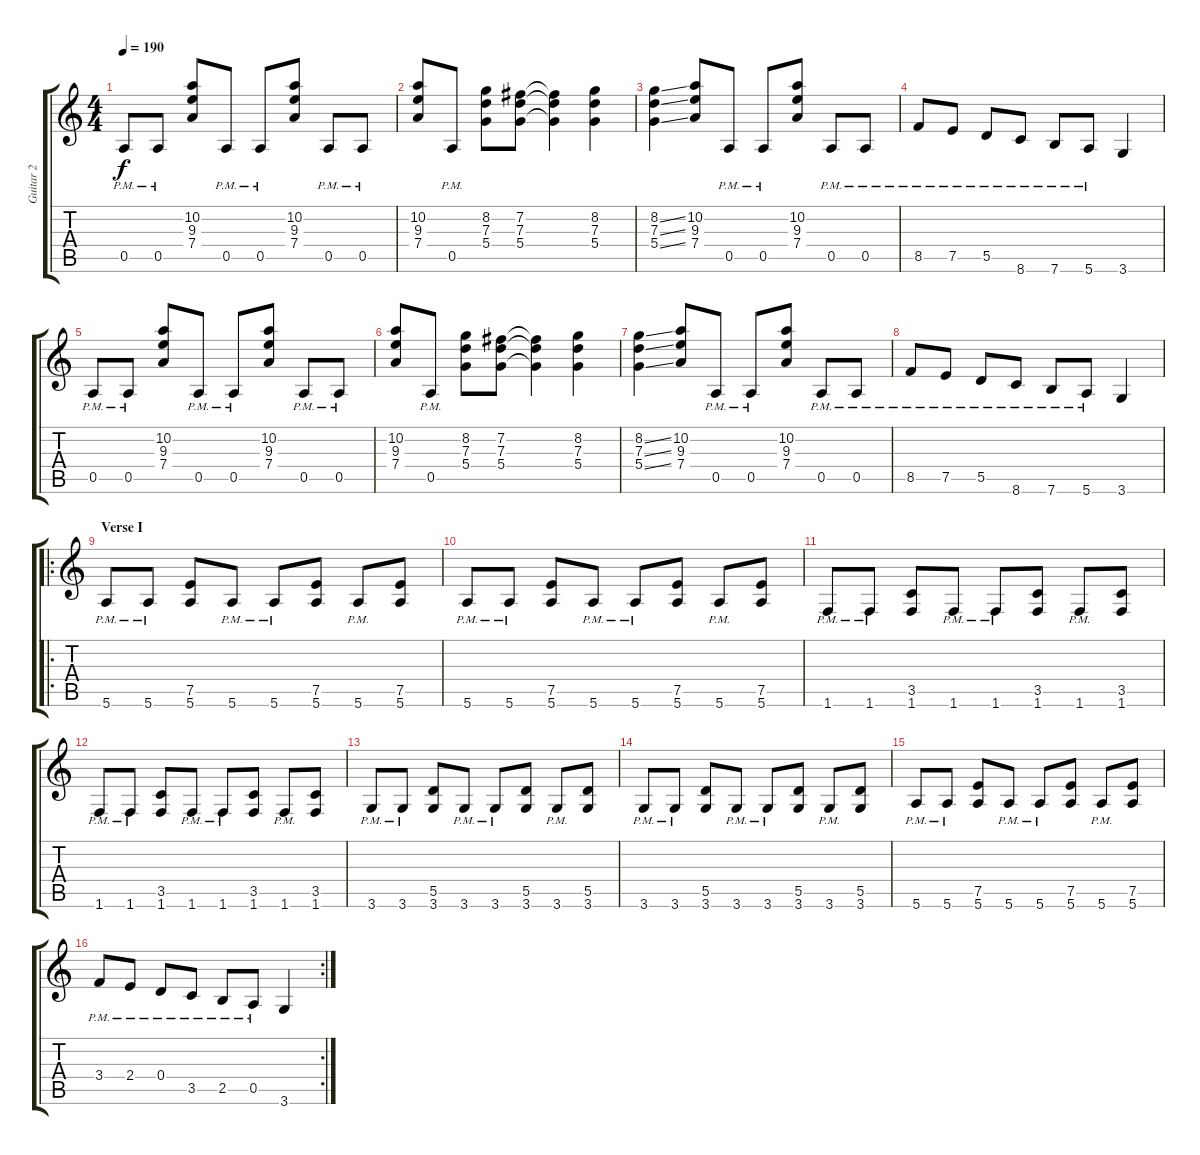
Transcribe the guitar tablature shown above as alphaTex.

\track ("Guitar 2" "Guitar 2") {instrument overdrivenguitar}
\staff {score tabs}
\tuning (E4 B3 G3 D3 A2 E2) {hide}
\ts (4 4)
\tempo 190
\clef g2
\ks c
0.5{pm}.8{dy f} 0.5{pm}.8 (10.2 9.3 7.4).8 0.5{pm}.8 0.5{pm}.8 (10.2 9.3 7.4).8 0.5{pm}.8 0.5{pm}.8 |
(10.2 9.3 7.4).8 0.5{pm}.8 (8.2 7.3 5.4).8 (7.2 7.3 5.4).8 (7.2{t} 7.3{t} 5.4{t}).4 (8.2 7.3 5.4).4 |
(8.2{ss} 7.3{ss} 5.4{ss}).4 (10.2 9.3 7.4).8 0.5{pm}.8 0.5{pm}.8 (10.2 9.3 7.4).8 0.5{pm}.8 0.5{pm}.8 |
8.5{pm}.8 7.5{pm}.8 5.5{pm}.8 8.6{pm}.8 7.6{pm}.8 5.6{pm}.8 3.6.4 |
0.5{pm}.8 0.5{pm}.8 (10.2 9.3 7.4).8 0.5{pm}.8 0.5{pm}.8 (10.2 9.3 7.4).8 0.5{pm}.8 0.5{pm}.8 |
(10.2 9.3 7.4).8 0.5{pm}.8 (8.2 7.3 5.4).8 (7.2 7.3 5.4).8 (7.2{t} 7.3{t} 5.4{t}).4 (8.2 7.3 5.4).4 |
(8.2{ss} 7.3{ss} 5.4{ss}).4 (10.2 9.3 7.4).8 0.5{pm}.8 0.5{pm}.8 (10.2 9.3 7.4).8 0.5{pm}.8 0.5{pm}.8 |
8.5{pm}.8 7.5{pm}.8 5.5{pm}.8 8.6{pm}.8 7.6{pm}.8 5.6{pm}.8 3.6.4 |
\ro
\section ("" "Verse I")
5.6{pm}.8 5.6{pm}.8 (7.5 5.6).8 5.6{pm}.8 5.6{pm}.8 (7.5 5.6).8 5.6{pm}.8 (7.5 5.6).8 |
5.6{pm}.8 5.6{pm}.8 (7.5 5.6).8 5.6{pm}.8 5.6{pm}.8 (7.5 5.6).8 5.6{pm}.8 (7.5 5.6).8 |
1.6{pm}.8 1.6{pm}.8 (3.5 1.6).8 1.6{pm}.8 1.6{pm}.8 (3.5 1.6).8 1.6{pm}.8 (3.5 1.6).8 |
1.6{pm}.8 1.6{pm}.8 (3.5 1.6).8 1.6{pm}.8 1.6{pm}.8 (3.5 1.6).8 1.6{pm}.8 (3.5 1.6).8 |
3.6{pm}.8 3.6{pm}.8 (5.5 3.6).8 3.6{pm}.8 3.6{pm}.8 (5.5 3.6).8 3.6{pm}.8 (5.5 3.6).8 |
3.6{pm}.8 3.6{pm}.8 (5.5 3.6).8 3.6{pm}.8 3.6{pm}.8 (5.5 3.6).8 3.6{pm}.8 (5.5 3.6).8 |
5.6{pm}.8 5.6{pm}.8 (7.5 5.6).8 5.6{pm}.8 5.6{pm}.8 (7.5 5.6).8 5.6{pm}.8 (7.5 5.6).8 |
\rc 2
3.4{pm}.8 2.4{pm}.8 0.4{pm}.8 3.5{pm}.8 2.5{pm}.8 0.5{pm}.8 3.6.4
